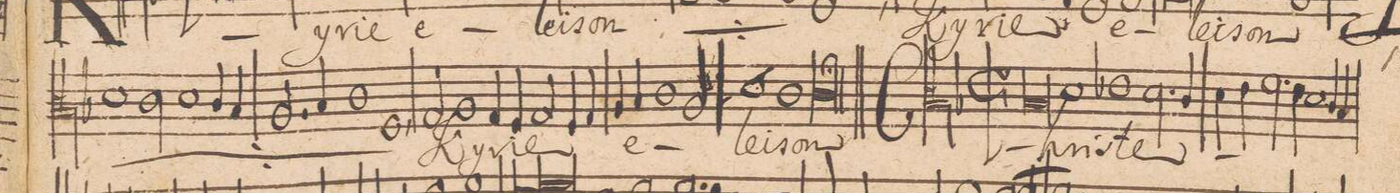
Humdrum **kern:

**kern	**text
*I"ALTVS.	*
*clefC3	*
*k[b-]	*
*met(c|)	*
*M2/1	*
1d\	Ky-
=20-	=20-
2c\	-ri-
1d\	-e
4c/	.
4B-/	.
=21-	=21-
2.A/	e-
4B-/	.
1c\	-lei-
=22-	=22-
1F/,<	-son
*	*Xij
2G/	Ky-
1A/	-ri-
=23-	=23-
4G/	-e
4F/	.
2G/	.
4F/	.
4G/	.
=24-	=24-
4A/	e-
4B-/	.
1c\	.
2A/	.
=25-	=25-
1d\	-lei-
1c\	.
=26-	=26-
0c\;	-son
=27||	=27||
*M2/1	*
*met(c|)	*
0B-/	Chri-
=28-	=28-
1d\	-ste
1e-X\	.
=29-	=29-
2.d\	.
4c/	.
4d\	.
4e-y\	.
2.f\	.
=30-	=30-
4e-\	.
1d\	.
4c/	.
4B-/	.
=31-	=31-
*lig	*
*-	*-
